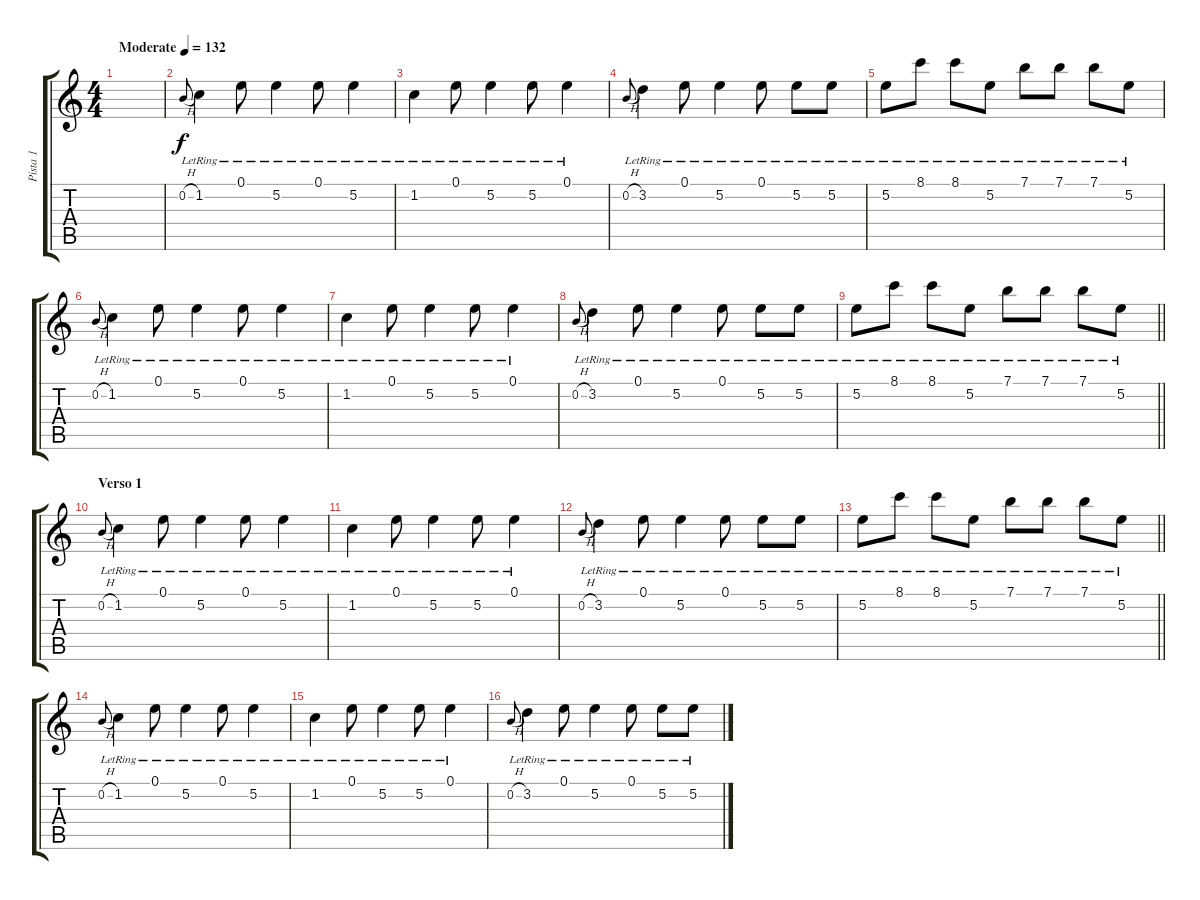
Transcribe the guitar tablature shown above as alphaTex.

\track ("Pista 1" "Pista 1") {instrument electricguitarjazz}
\staff {score tabs}
\tuning (E4 B3 G3 D3 A2 E2) {hide}
\ts (4 4)
\tempo (132 "Moderate")
\clef g2
\ks c
|
0.2{h}.8{gr onbeat} 1.2{lr}.4 0.1{lr}.8 5.2{lr}.4 0.1{lr}.8 5.2{lr}.4 |
1.2{lr}.4 0.1{lr}.8 5.2{lr}.4 5.2{lr}.8 0.1{lr}.4 |
0.2{h}.8{gr onbeat} 3.2{lr}.4 0.1{lr}.8 5.2{lr}.4 0.1{lr}.8 5.2{lr}.8 5.2{lr}.8 |
5.2{lr}.8 8.1{lr}.8 8.1{lr}.8 5.2{lr}.8 7.1{lr}.8 7.1{lr}.8 7.1{lr}.8 5.2{lr}.8 |
0.2{h}.8{gr onbeat} 1.2{lr}.4 0.1{lr}.8 5.2{lr}.4 0.1{lr}.8 5.2{lr}.4 |
1.2{lr}.4 0.1{lr}.8 5.2{lr}.4 5.2{lr}.8 0.1{lr}.4 |
0.2{h}.8{gr onbeat} 3.2{lr}.4 0.1{lr}.8 5.2{lr}.4 0.1{lr}.8 5.2{lr}.8 5.2{lr}.8 |
\barLineRight lightlight
5.2{lr}.8 8.1{lr}.8 8.1{lr}.8 5.2{lr}.8 7.1{lr}.8 7.1{lr}.8 7.1{lr}.8 5.2{lr}.8 |
\section ("" "Verso 1")
0.2{h}.8{gr onbeat} 1.2{lr}.4 0.1{lr}.8 5.2{lr}.4 0.1{lr}.8 5.2{lr}.4 |
1.2{lr}.4 0.1{lr}.8 5.2{lr}.4 5.2{lr}.8 0.1{lr}.4 |
0.2{h}.8{gr onbeat} 3.2{lr}.4 0.1{lr}.8 5.2{lr}.4 0.1{lr}.8 5.2{lr}.8 5.2{lr}.8 |
\barLineRight lightlight
5.2{lr}.8 8.1{lr}.8 8.1{lr}.8 5.2{lr}.8 7.1{lr}.8 7.1{lr}.8 7.1{lr}.8 5.2{lr}.8 |
0.2{h}.8{gr onbeat} 1.2{lr}.4 0.1{lr}.8 5.2{lr}.4 0.1{lr}.8 5.2{lr}.4 |
1.2{lr}.4 0.1{lr}.8 5.2{lr}.4 5.2{lr}.8 0.1{lr}.4 |
0.2{h}.8{gr onbeat} 3.2{lr}.4 0.1{lr}.8 5.2{lr}.4 0.1{lr}.8 5.2{lr}.8 5.2{lr}.8
